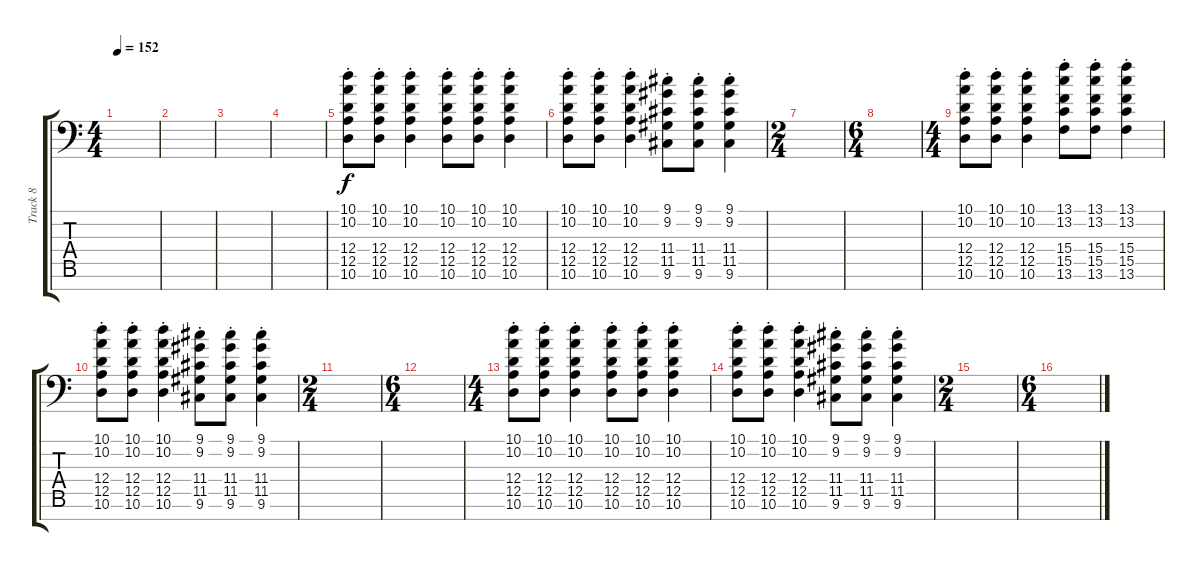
\track ("Track 8" "Track 8") {instrument choiraahs}
\staff {score tabs}
\tuning (E4 B3 G3 D3 A2 E2 A1) {hide}
\ts (4 4)
\tempo 152
\clef f4
\ks c
|
|
|
|
(10.1{st} 10.2{st} 12.4{st} 12.5{st} 10.6{st}).8 (10.1{st} 10.2{st} 12.4{st} 12.5{st} 10.6{st}).8 (10.1{st} 10.2{st} 12.4{st} 12.5{st} 10.6{st}).4 (10.1{st} 10.2{st} 12.4{st} 12.5{st} 10.6{st}).8 (10.1{st} 10.2{st} 12.4{st} 12.5{st} 10.6{st}).8 (10.1{st} 10.2{st} 12.4{st} 12.5{st} 10.6{st}).4 |
(10.1{st} 10.2{st} 12.4{st} 12.5{st} 10.6{st}).8 (10.1{st} 10.2{st} 12.4{st} 12.5{st} 10.6{st}).8 (10.1{st} 10.2{st} 12.4{st} 12.5{st} 10.6{st}).4 (9.1{st} 9.2{st} 11.4{st} 11.5{st} 9.6{st}).8 (9.1{st} 9.2{st} 11.4{st} 11.5{st} 9.6{st}).8 (9.1{st} 9.2{st} 11.4{st} 11.5{st} 9.6{st}).4 |
\ts (2 4)
|
\ts (6 4)
|
\ts (4 4)
(10.1{st} 10.2{st} 12.4{st} 12.5{st} 10.6{st}).8 (10.1{st} 10.2{st} 12.4{st} 12.5{st} 10.6{st}).8 (10.1{st} 10.2{st} 12.4{st} 12.5{st} 10.6{st}).4 (13.1{st} 13.2{st} 15.4{st} 15.5{st} 13.6{st}).8 (13.1{st} 13.2{st} 15.4{st} 15.5{st} 13.6{st}).8 (13.1{st} 13.2{st} 15.4{st} 15.5{st} 13.6{st}).4 |
(10.1{st} 10.2{st} 12.4{st} 12.5{st} 10.6{st}).8 (10.1{st} 10.2{st} 12.4{st} 12.5{st} 10.6{st}).8 (10.1{st} 10.2{st} 12.4{st} 12.5{st} 10.6{st}).4 (9.1{st} 9.2{st} 11.4{st} 11.5{st} 9.6{st}).8 (9.1{st} 9.2{st} 11.4{st} 11.5{st} 9.6{st}).8 (9.1{st} 9.2{st} 11.4{st} 11.5{st} 9.6{st}).4 |
\ts (2 4)
|
\ts (6 4)
|
\ts (4 4)
(10.1{st} 10.2{st} 12.4{st} 12.5{st} 10.6{st}).8 (10.1{st} 10.2{st} 12.4{st} 12.5{st} 10.6{st}).8 (10.1{st} 10.2{st} 12.4{st} 12.5{st} 10.6{st}).4 (10.1{st} 10.2{st} 12.4{st} 12.5{st} 10.6{st}).8 (10.1{st} 10.2{st} 12.4{st} 12.5{st} 10.6{st}).8 (10.1{st} 10.2{st} 12.4{st} 12.5{st} 10.6{st}).4 |
(10.1{st} 10.2{st} 12.4{st} 12.5{st} 10.6{st}).8 (10.1{st} 10.2{st} 12.4{st} 12.5{st} 10.6{st}).8 (10.1{st} 10.2{st} 12.4{st} 12.5{st} 10.6{st}).4 (9.1{st} 9.2{st} 11.4{st} 11.5{st} 9.6{st}).8 (9.1{st} 9.2{st} 11.4{st} 11.5{st} 9.6{st}).8 (9.1{st} 9.2{st} 11.4{st} 11.5{st} 9.6{st}).4 |
\ts (2 4)
|
\ts (6 4)
